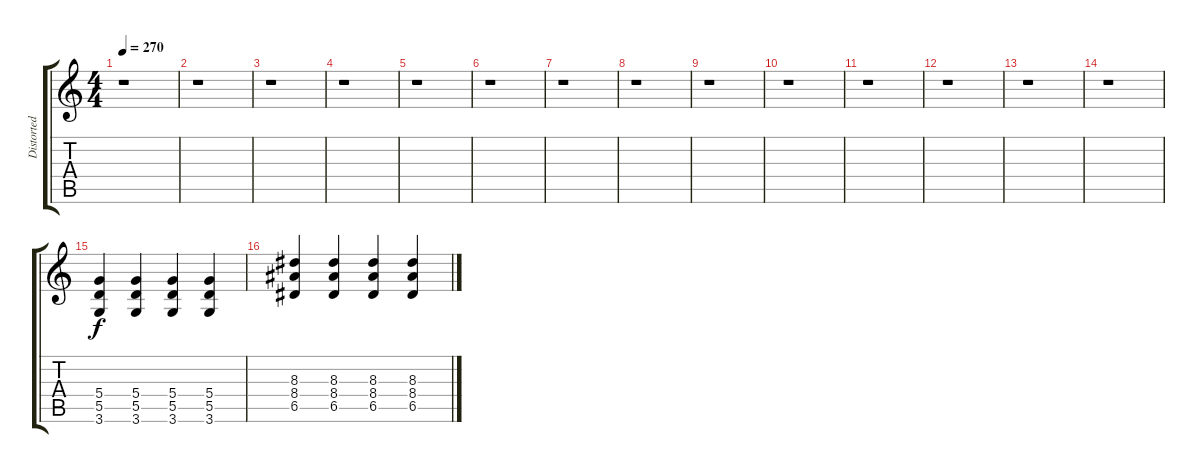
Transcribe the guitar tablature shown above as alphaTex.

\track ("Distorted Guitar" "Distorted ") {instrument distortionguitar}
\staff {score tabs}
\tuning (E4 B3 G3 D3 A2 E2) {hide}
\ts (4 4)
\tempo 270
\clef g2
\ks c
r.1{dy f} |
r.1 |
r.1 |
r.1 |
r.1 |
r.1 |
r.1 |
r.1 |
r.1 |
r.1 |
r.1 |
r.1 |
r.1 |
r.1 |
(5.4 5.5 3.6).4 (5.4 5.5 3.6).4 (5.4 5.5 3.6).4 (5.4 5.5 3.6).4 |
(8.3 8.4 6.5).4 (8.3 8.4 6.5).4 (8.3 8.4 6.5).4 (8.3 8.4 6.5).4
